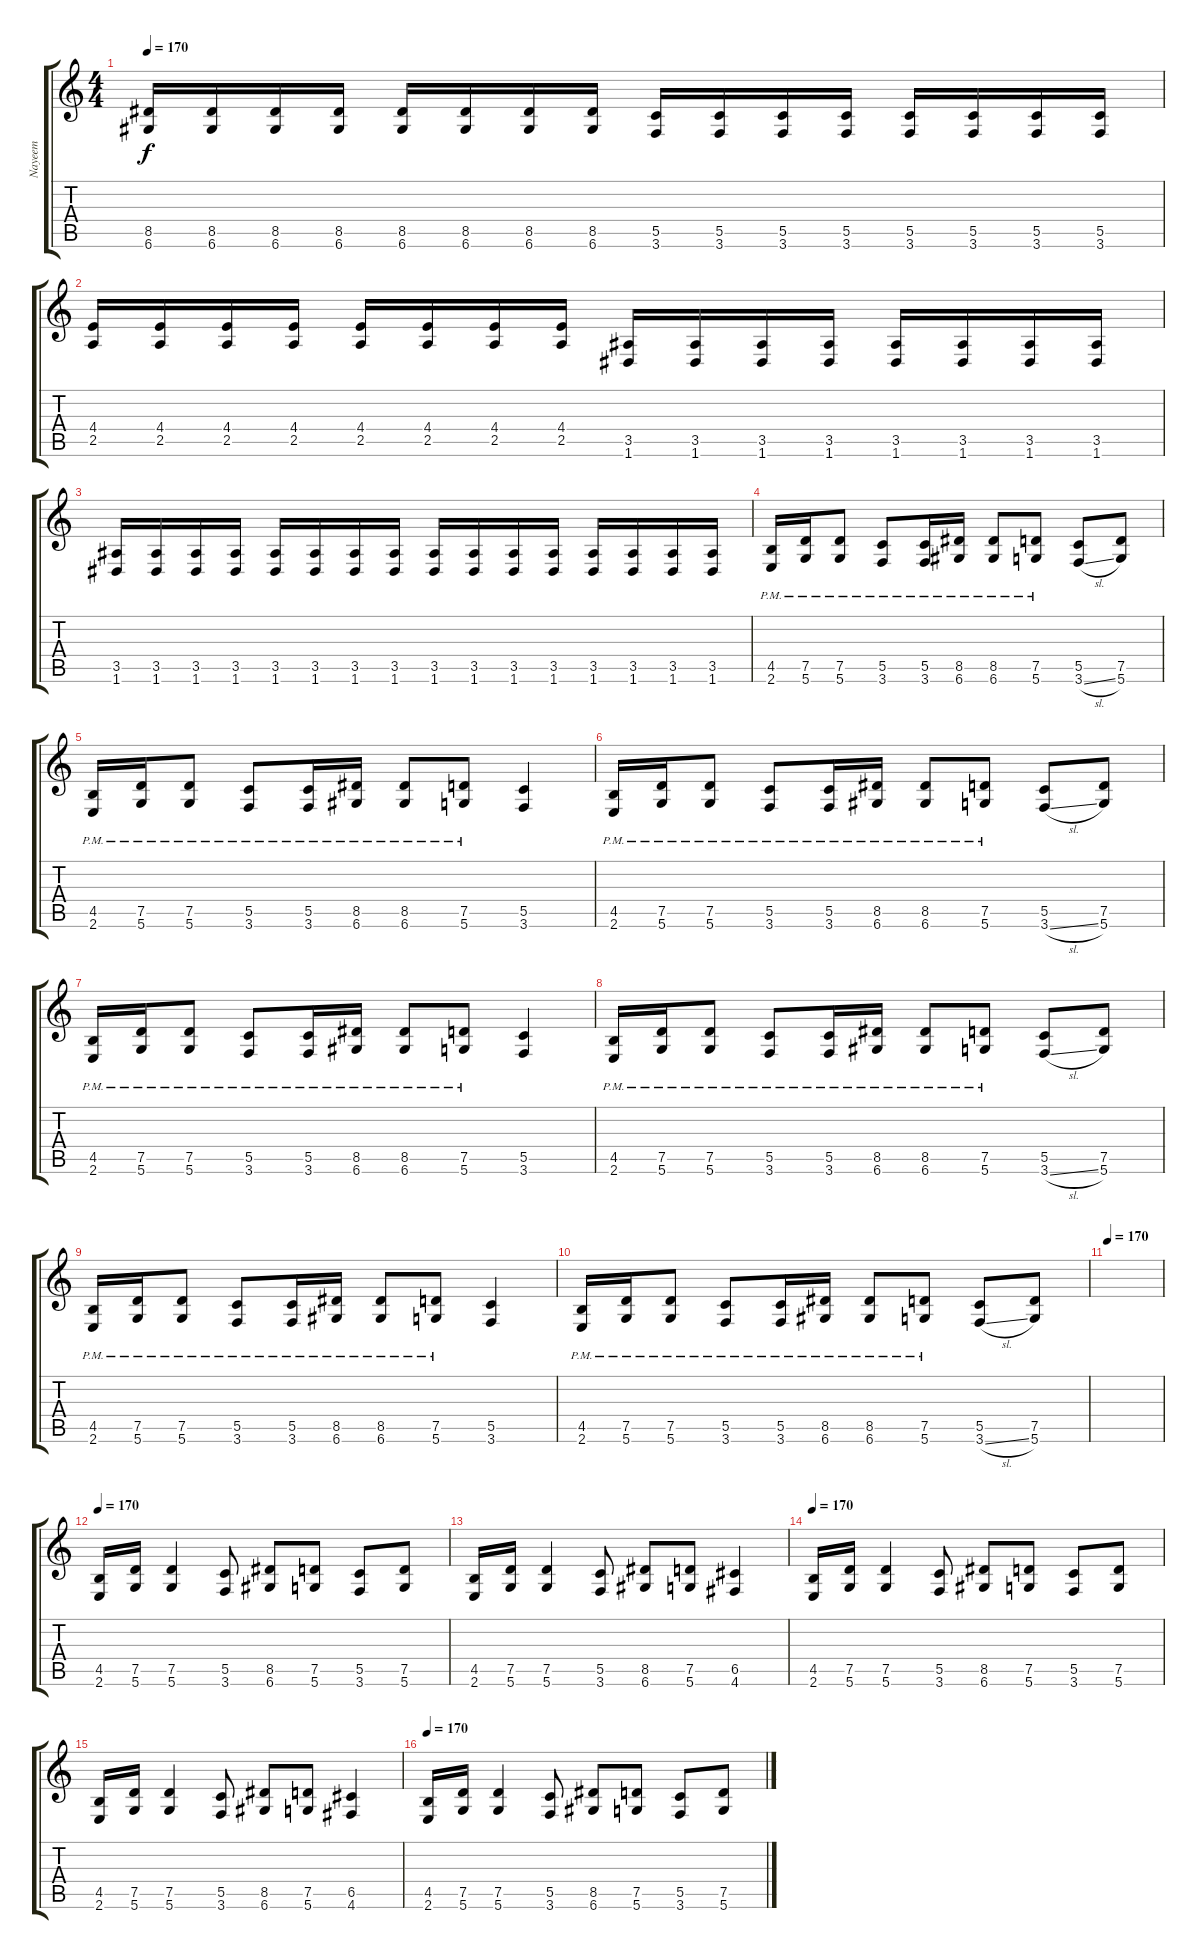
\track ("Nayeem" "Nayeem") {instrument overdrivenguitar}
\staff {score tabs}
\tuning (D4 A3 F3 C3 G2 D2) {hide}
\ts (4 4)
\tempo 170
\clef g2
\ks c
(8.5 6.6).16{dy f} (8.5 6.6).16 (8.5 6.6).16 (8.5 6.6).16 (8.5 6.6).16 (8.5 6.6).16 (8.5 6.6).16 (8.5 6.6).16 (5.5 3.6).16 (5.5 3.6).16 (5.5 3.6).16 (5.5 3.6).16 (5.5 3.6).16 (5.5 3.6).16 (5.5 3.6).16 (5.5 3.6).16 |
(4.4 2.5).16 (4.4 2.5).16 (4.4 2.5).16 (4.4 2.5).16 (4.4 2.5).16 (4.4 2.5).16 (4.4 2.5).16 (4.4 2.5).16 (3.5 1.6).16 (3.5 1.6).16 (3.5 1.6).16 (3.5 1.6).16 (3.5 1.6).16 (3.5 1.6).16 (3.5 1.6).16 (3.5 1.6).16 |
(3.5 1.6).16 (3.5 1.6).16 (3.5 1.6).16 (3.5 1.6).16 (3.5 1.6).16 (3.5 1.6).16 (3.5 1.6).16 (3.5 1.6).16 (3.5 1.6).16 (3.5 1.6).16 (3.5 1.6).16 (3.5 1.6).16 (3.5 1.6).16 (3.5 1.6).16 (3.5 1.6).16 (3.5 1.6).16 |
(4.5{pm} 2.6{pm}).16 (7.5{pm} 5.6{pm}).16 (7.5{pm} 5.6{pm}).8 (5.5{pm} 3.6{pm}).8 (5.5{pm} 3.6{pm}).16 (8.5{pm} 6.6{pm}).16 (8.5{pm} 6.6{pm}).8 (7.5{pm} 5.6{pm}).8 (5.5 3.6{sl}).8 (7.5 5.6).8 |
(4.5{pm} 2.6{pm}).16 (7.5{pm} 5.6{pm}).16 (7.5{pm} 5.6{pm}).8 (5.5{pm} 3.6{pm}).8 (5.5{pm} 3.6{pm}).16 (8.5{pm} 6.6{pm}).16 (8.5{pm} 6.6{pm}).8 (7.5{pm} 5.6{pm}).8 (5.5 3.6).4 |
(4.5{pm} 2.6{pm}).16 (7.5{pm} 5.6{pm}).16 (7.5{pm} 5.6{pm}).8 (5.5{pm} 3.6{pm}).8 (5.5{pm} 3.6{pm}).16 (8.5{pm} 6.6{pm}).16 (8.5{pm} 6.6{pm}).8 (7.5{pm} 5.6{pm}).8 (5.5 3.6{sl}).8 (7.5 5.6).8 |
(4.5{pm} 2.6{pm}).16 (7.5{pm} 5.6{pm}).16 (7.5{pm} 5.6{pm}).8 (5.5{pm} 3.6{pm}).8 (5.5{pm} 3.6{pm}).16 (8.5{pm} 6.6{pm}).16 (8.5{pm} 6.6{pm}).8 (7.5{pm} 5.6{pm}).8 (5.5 3.6).4 |
(4.5{pm} 2.6{pm}).16 (7.5{pm} 5.6{pm}).16 (7.5{pm} 5.6{pm}).8 (5.5{pm} 3.6{pm}).8 (5.5{pm} 3.6{pm}).16 (8.5{pm} 6.6{pm}).16 (8.5{pm} 6.6{pm}).8 (7.5{pm} 5.6{pm}).8 (5.5 3.6{sl}).8 (7.5 5.6).8 |
(4.5{pm} 2.6{pm}).16 (7.5{pm} 5.6{pm}).16 (7.5{pm} 5.6{pm}).8 (5.5{pm} 3.6{pm}).8 (5.5{pm} 3.6{pm}).16 (8.5{pm} 6.6{pm}).16 (8.5{pm} 6.6{pm}).8 (7.5{pm} 5.6{pm}).8 (5.5 3.6).4 |
(4.5{pm} 2.6{pm}).16 (7.5{pm} 5.6{pm}).16 (7.5{pm} 5.6{pm}).8 (5.5{pm} 3.6{pm}).8 (5.5{pm} 3.6{pm}).16 (8.5{pm} 6.6{pm}).16 (8.5{pm} 6.6{pm}).8 (7.5{pm} 5.6{pm}).8 (5.5 3.6{sl}).8 (7.5 5.6).8 |
\tempo 170
|
\tempo 170
(4.5 2.6).16{volume 16 instrument overdrivenguitar} (7.5 5.6).16 (7.5 5.6).4 (5.5 3.6).8 (8.5 6.6).8 (7.5 5.6).8 (5.5 3.6).8 (7.5 5.6).8 |
(4.5 2.6).16 (7.5 5.6).16 (7.5 5.6).4 (5.5 3.6).8 (8.5 6.6).8 (7.5 5.6).8 (6.5 4.6).4 |
\tempo 170
(4.5 2.6).16{volume 16 instrument overdrivenguitar} (7.5 5.6).16 (7.5 5.6).4 (5.5 3.6).8 (8.5 6.6).8 (7.5 5.6).8 (5.5 3.6).8 (7.5 5.6).8 |
(4.5 2.6).16 (7.5 5.6).16 (7.5 5.6).4 (5.5 3.6).8 (8.5 6.6).8 (7.5 5.6).8 (6.5 4.6).4 |
\tempo 170
(4.5 2.6).16{volume 16 instrument overdrivenguitar} (7.5 5.6).16 (7.5 5.6).4 (5.5 3.6).8 (8.5 6.6).8 (7.5 5.6).8 (5.5 3.6).8 (7.5 5.6).8
